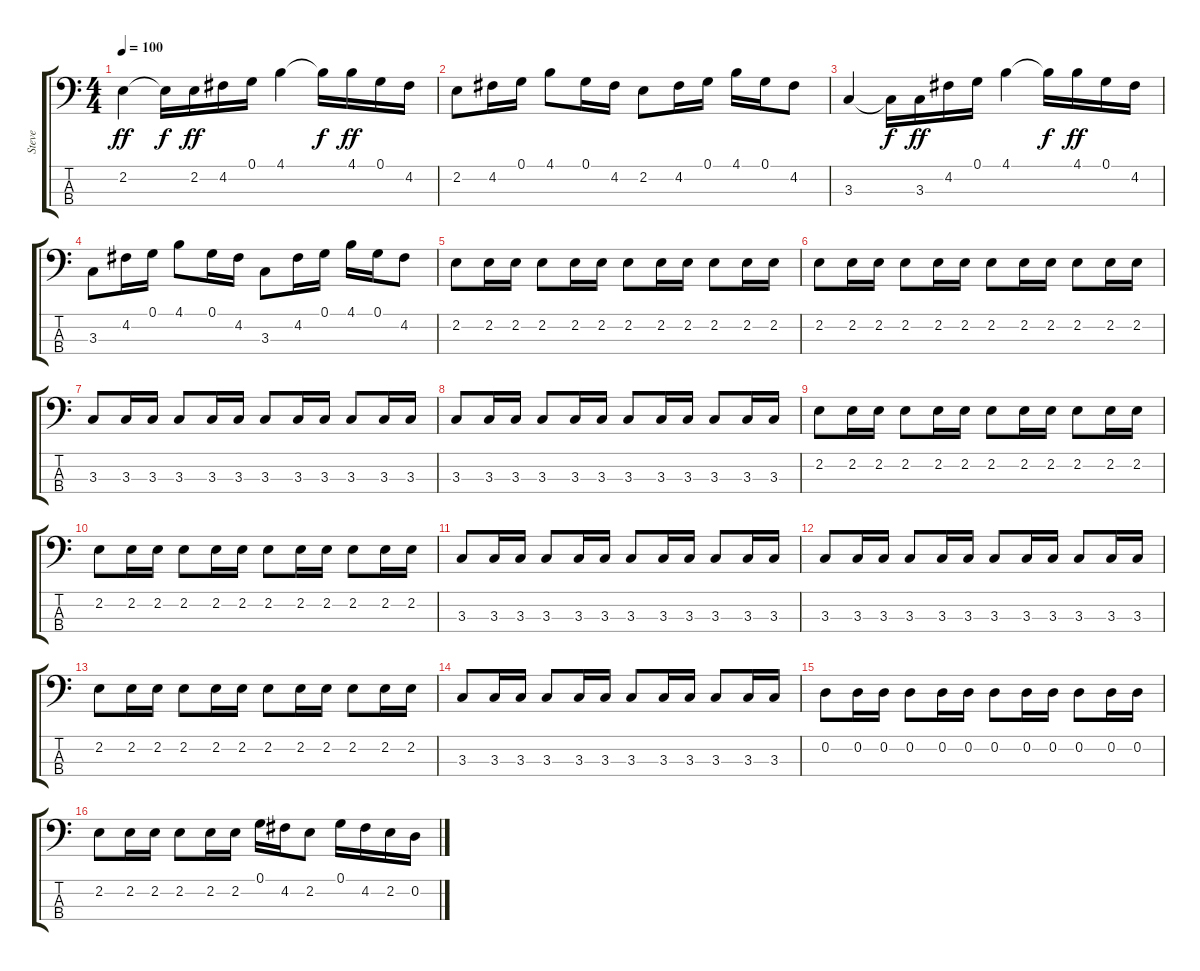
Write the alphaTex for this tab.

\track ("Steve" "Steve") {instrument electricbassfinger}
\staff {score tabs}
\tuning (G2 D2 A1 E1) {hide}
\ts (4 4)
\tempo 100
\clef f4
\ks c
2.2.4{dy ff} 2.2{t}.16{dy f} 2.2.16{dy ff} 4.2.16 0.1.16 4.1.4 4.1{t}.16{dy f} 4.1.16{dy ff} 0.1.16 4.2.16 |
2.2.8 4.2.16 0.1.16 4.1.8 0.1.16 4.2.16 2.2.8 4.2.16 0.1.16 4.1.16 0.1.16 4.2.8 |
3.3.4 3.3{t}.16{dy f} 3.3.16{dy ff} 4.2.16 0.1.16 4.1.4 4.1{t}.16{dy f} 4.1.16{dy ff} 0.1.16 4.2.16 |
3.3.8 4.2.16 0.1.16 4.1.8 0.1.16 4.2.16 3.3.8 4.2.16 0.1.16 4.1.16 0.1.16 4.2.8 |
2.2.8 2.2.16 2.2.16 2.2.8 2.2.16 2.2.16 2.2.8 2.2.16 2.2.16 2.2.8 2.2.16 2.2.16 |
2.2.8 2.2.16 2.2.16 2.2.8 2.2.16 2.2.16 2.2.8 2.2.16 2.2.16 2.2.8 2.2.16 2.2.16 |
3.3.8 3.3.16 3.3.16 3.3.8 3.3.16 3.3.16 3.3.8 3.3.16 3.3.16 3.3.8 3.3.16 3.3.16 |
3.3.8 3.3.16 3.3.16 3.3.8 3.3.16 3.3.16 3.3.8 3.3.16 3.3.16 3.3.8 3.3.16 3.3.16 |
2.2.8 2.2.16 2.2.16 2.2.8 2.2.16 2.2.16 2.2.8 2.2.16 2.2.16 2.2.8 2.2.16 2.2.16 |
2.2.8 2.2.16 2.2.16 2.2.8 2.2.16 2.2.16 2.2.8 2.2.16 2.2.16 2.2.8 2.2.16 2.2.16 |
3.3.8 3.3.16 3.3.16 3.3.8 3.3.16 3.3.16 3.3.8 3.3.16 3.3.16 3.3.8 3.3.16 3.3.16 |
3.3.8 3.3.16 3.3.16 3.3.8 3.3.16 3.3.16 3.3.8 3.3.16 3.3.16 3.3.8 3.3.16 3.3.16 |
2.2.8 2.2.16 2.2.16 2.2.8 2.2.16 2.2.16 2.2.8 2.2.16 2.2.16 2.2.8 2.2.16 2.2.16 |
3.3.8 3.3.16 3.3.16 3.3.8 3.3.16 3.3.16 3.3.8 3.3.16 3.3.16 3.3.8 3.3.16 3.3.16 |
0.2.8 0.2.16 0.2.16 0.2.8 0.2.16 0.2.16 0.2.8 0.2.16 0.2.16 0.2.8 0.2.16 0.2.16 |
2.2.8 2.2.16 2.2.16 2.2.8 2.2.16 2.2.16 0.1.16 4.2.16 2.2.8 0.1.16 4.2.16 2.2.16 0.2.16
